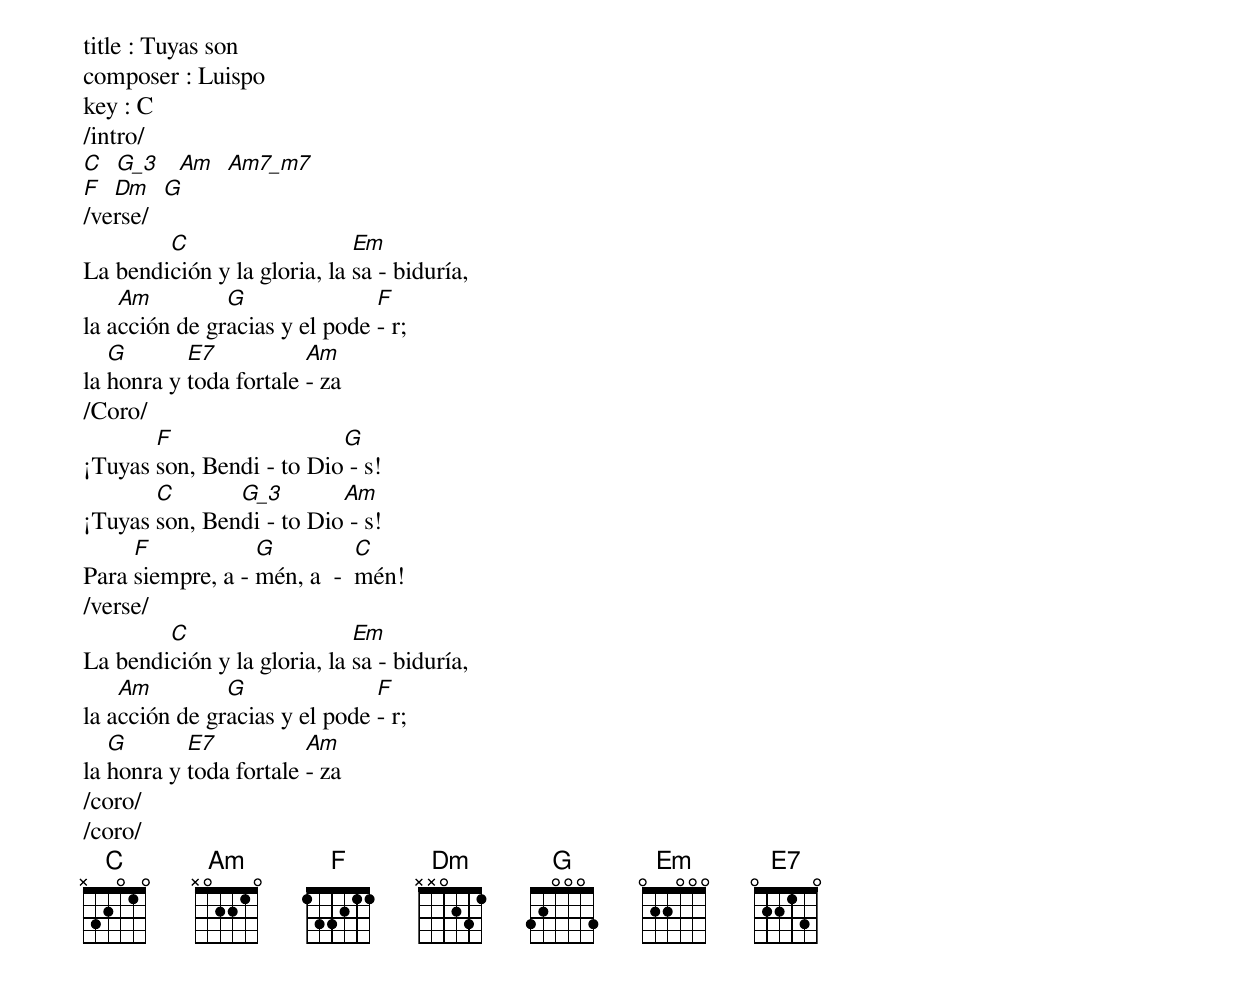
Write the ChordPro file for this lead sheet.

title : Tuyas son
composer : Luispo
key : C
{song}
/intro/
[C]  [G_3]   [Am]  [Am7_m7]
[F]  [Dm]  [G]
/verse/
La bendi[C]ción y la gloria, la [Em]sa - biduría,
la a[Am]cción de gr[G]acias y el pode [F]- r;
la [G]honra y [E7]toda fortale [Am]- za
/Coro/
¡Tuyas [F]son, Bendi - to Dio[G] - s!
¡Tuyas [C]son, Ben[G_3]di - to Dio[Am] - s!
Para [F]siempre, a - [G]mén, a  -  [C]mén!
/verse/
La bendi[C]ción y la gloria, la [Em]sa - biduría,
la a[Am]cción de gr[G]acias y el pode [F]- r;
la [G]honra y [E7]toda fortale [Am]- za
/coro/
/coro/
